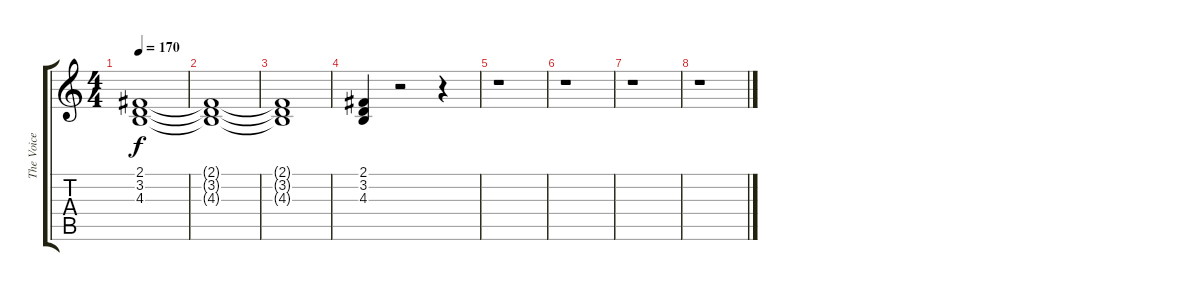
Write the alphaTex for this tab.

\track ("The Voice of The Music" "The Voice ") {instrument stringensemble1}
\staff {score tabs}
\tuning (E4 B3 G3 D3 A2 E2) {hide}
\ts (4 4)
\tempo 170
\clef g2
\ks c
(2.1{t} 3.2{t} 4.3{t}).1{dy f} |
(2.1{t} 3.2{t} 4.3{t}).1 |
(2.1{t} 3.2{t} 4.3{t}).1 |
(2.1 3.2 4.3).4 r.2 r.4 |
r.1 |
r.1 |
r.1 |
r.1
